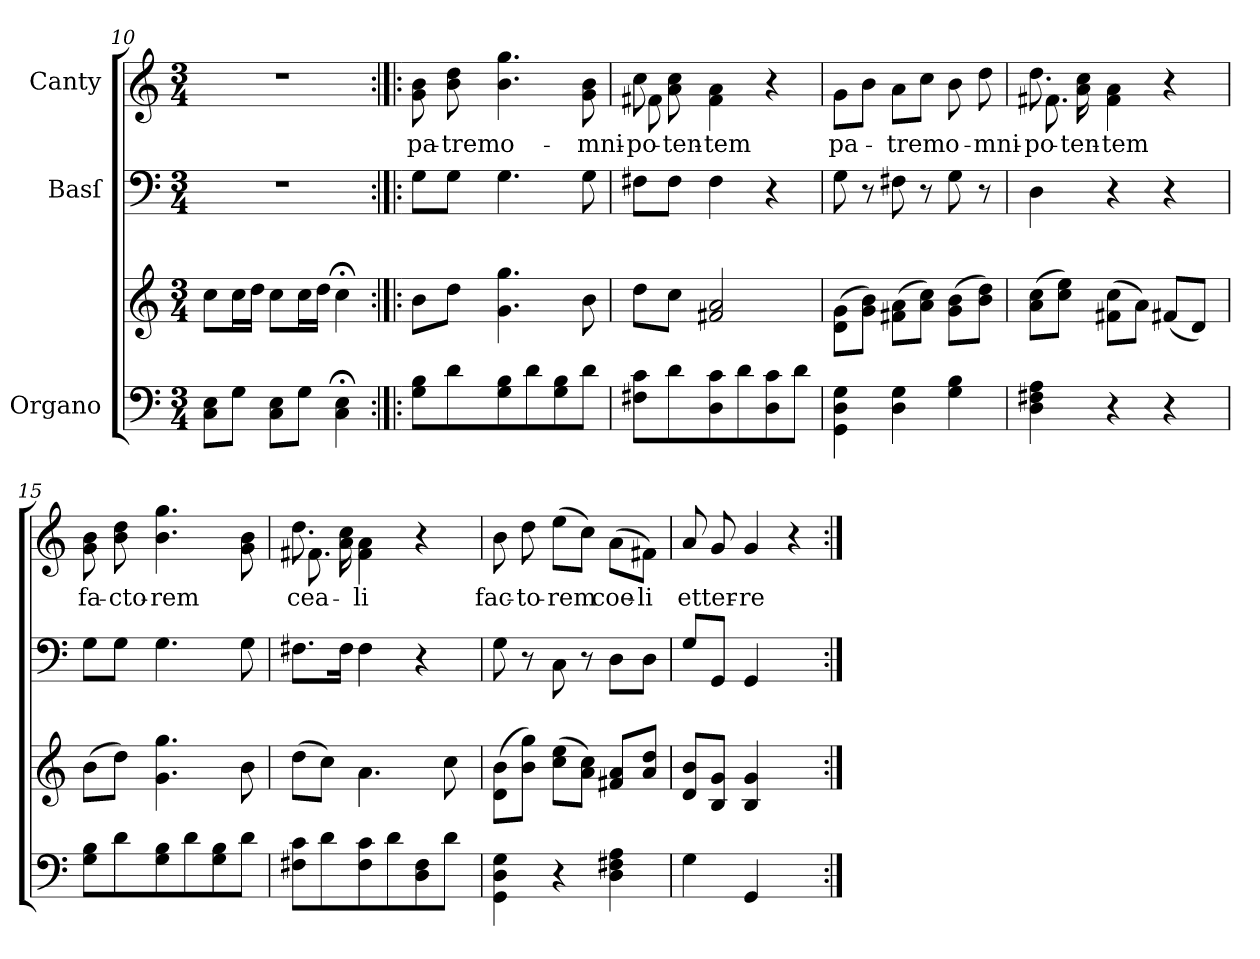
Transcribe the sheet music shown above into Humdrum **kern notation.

**kern	**kern	**kern	**kern	**text
*part4	*part3	*part2	*part1	*part1
*staff4	*staff3	*staff2	*staff1	*staff1
*I"Organo	*	*I"Basſ	*I"Canty	*
*clefF4	*clefG2	*clefF4	*clefG2	*
*k[]	*k[]	*k[]	*k[]	*
*C:	*C:	*C:	*C:	*
*M3/4	*M3/4	*M3/4	*M3/4	*
=10	=10	=10	=10	=10
8C\ 8E\L	8cc\L	2.r	2.r	.
8G\J	16cc\L	.	.	.
.	16dd\JJ	.	.	.
8C\ 8E\L	8cc\L	.	.	.
8G\J	16cc\L	.	.	.
.	16dd\JJ	.	.	.
4C;<\ 4E;<\	4cc;<\	.	.	.
=11:|!|:	=11:|!|:	=11:|!|:	=11:|!|:	=11:|!|:
8G\ 8B\L	8b\L	8G\L	8g\ 8b\	pa-
8d\	8dd\J	8G\J	8b\ 8dd\	-trem
8G\ 8B\	4.g\ 4.gg\	4.G\	4.b\ 4.gg\	o-
8d\	.	.	.	.
8G\ 8B\	.	.	.	.
8d\J	8b\	8G\	8g\ 8b\	-mni-
=12	=12	=12	=12	=12
*	*	*	*^	*
8F#X\ 8c\L	8dd\L	8F#X\L	8cc\	8f#X\	-po-
8d\	8cc\J	8F#\J	8a\ 8cc\	2ryy	-ten-
8D\ 8c\	2f#X/ 2a/	4F#\	4f#\ 4a\	.	-tem
8d\	.	.	.	.	.
8D\ 8c\	.	4r	4r	.	.
8d\J	.	.	.	8ryy	.
*	*	*	*v	*v	*
=13	=13	=13	=13	=13
4GG\ 4D\ 4G\	(8d\ 8g\L	8G\	8g\L	pa-
.	8g\ 8b\J)	8r	8b\J	.
4D\ 4G\	(8f#X\ 8a\L	8F#X\	8a\L	-trem
.	8a\ 8cc\J)	8r	8cc\J	.
4G\ 4B\	(8g\ 8b\L	8G\	8b\	o-
.	8b\ 8dd\J)	8r	8dd\	-mni-
=14	=14	=14	=14	=14
*	*	*	*^	*
4D\ 4F#X\ 4A\	(8a\ 8cc\L	4D\	8.dd\	8.f#X\	-po-
.	8cc\ 8ee\J)	.	.	.	.
.	.	.	16a\ 16cc\	2ryy	-ten-
4r	(8f#X\ 8cc\L	4r	4f#\ 4a\	.	-tem
.	8a\J)	.	.	.	.
4r	(8f#X/L	4r	4r	.	.
.	8d/J)	.	.	.	.
.	.	.	.	16ryy	.
*	*	*	*v	*v	*
=15	=15	=15	=15	=15
8G\ 8B\L	(8b\L	8G\L	8g\ 8b\	fa-
8d\	8dd\J)	8G\J	8b\ 8dd\	-cto-
8G\ 8B\	4.g\ 4.gg\	4.G\	4.b\ 4.gg\	-rem
8d\	.	.	.	.
8G\ 8B\	.	.	.	.
8d\J	8b\	8G\	8g\ 8b\	.
=16	=16	=16	=16	=16
*	*	*	*^	*
8F#X\ 8c\L	(8dd\L	8.F#X\L	8.dd\	8.f#X\	cea-
8d\	8cc\J)	.	.	.	.
.	.	16F#\Jk	16a\ 16cc\	2ryy	.
8F#\ 8c\	4.a\	4F#\	4f#\ 4a\	.	-li
8d\	.	.	.	.	.
8D\ 8F#\	.	4r	4r	.	.
8d\J	8cc\	.	.	.	.
.	.	.	.	16ryy	.
*	*	*	*v	*v	*
=17	=17	=17	=17	=17
4GG\ 4D\ 4G\	(8d\ 8b\L	8G\	8b\	fac-
.	8b\ 8gg\J)	8r	8dd\	-to-
4r	(8cc\ 8ee\L	8C\	(8ee\L	-rem
.	8a\ 8cc\J)	8r	8cc\J)	.
4D\ 4F#X\ 4A\	8f#X/ 8a/L	8D\L	(8a\L	coe-
.	8a/ 8dd/J	8D\J	8f#X\J)	-li
=18	=18	=18	=18	=18
4G\	8d/ 8b/L	8G/L	8a/	et
.	8B/ 8g/J	8GG/J	8g/	ter-
4GG/	4B/ 4g/	4GG/	4g/	-re
4ryy	4ryy	4ryy	4r	.
=:|!	=:|!	=:|!	=:|!	=:|!
*-	*-	*-	*-	*-
